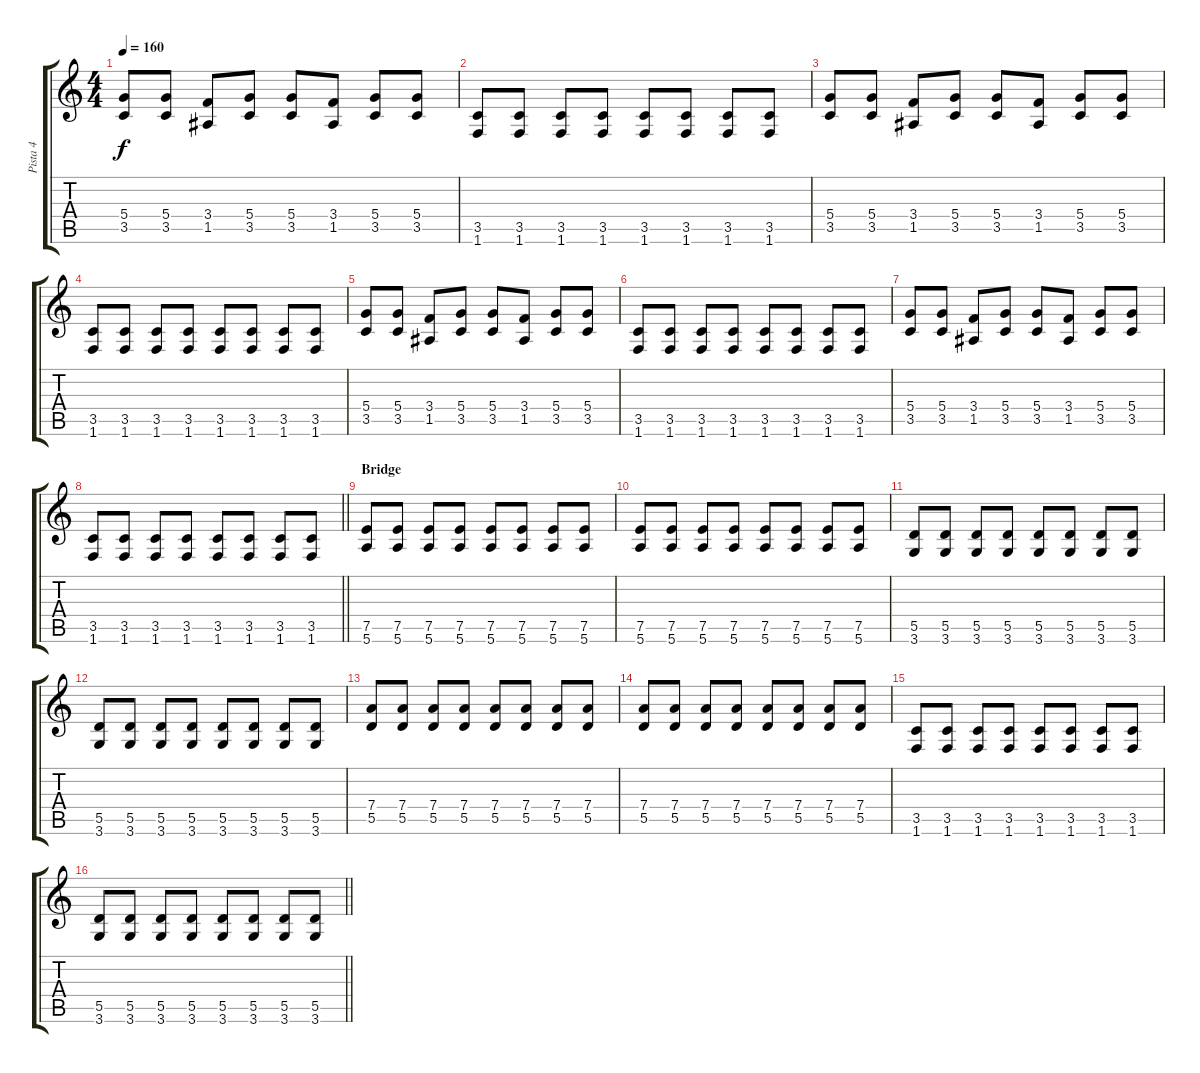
\track ("Pista 4" "Pista 4") {instrument distortionguitar}
\staff {score tabs}
\tuning (E4 B3 G3 D3 A2 E2) {hide}
\ts (4 4)
\tempo 160
\clef g2
\ks c
(5.4 3.5).8{dy f} (5.4 3.5).8 (3.4 1.5).8 (5.4 3.5).8 (5.4 3.5).8 (3.4 1.5).8 (5.4 3.5).8 (5.4 3.5).8 |
(3.5 1.6).8 (3.5 1.6).8 (3.5 1.6).8 (3.5 1.6).8 (3.5 1.6).8 (3.5 1.6).8 (3.5 1.6).8 (3.5 1.6).8 |
(5.4 3.5).8 (5.4 3.5).8 (3.4 1.5).8 (5.4 3.5).8 (5.4 3.5).8 (3.4 1.5).8 (5.4 3.5).8 (5.4 3.5).8 |
(3.5 1.6).8 (3.5 1.6).8 (3.5 1.6).8 (3.5 1.6).8 (3.5 1.6).8 (3.5 1.6).8 (3.5 1.6).8 (3.5 1.6).8 |
(5.4 3.5).8 (5.4 3.5).8 (3.4 1.5).8 (5.4 3.5).8 (5.4 3.5).8 (3.4 1.5).8 (5.4 3.5).8 (5.4 3.5).8 |
(3.5 1.6).8 (3.5 1.6).8 (3.5 1.6).8 (3.5 1.6).8 (3.5 1.6).8 (3.5 1.6).8 (3.5 1.6).8 (3.5 1.6).8 |
(5.4 3.5).8 (5.4 3.5).8 (3.4 1.5).8 (5.4 3.5).8 (5.4 3.5).8 (3.4 1.5).8 (5.4 3.5).8 (5.4 3.5).8 |
\barLineRight lightlight
(3.5 1.6).8 (3.5 1.6).8 (3.5 1.6).8 (3.5 1.6).8 (3.5 1.6).8 (3.5 1.6).8 (3.5 1.6).8 (3.5 1.6).8 |
\section ("" "Bridge")
(7.5 5.6).8 (7.5 5.6).8 (7.5 5.6).8 (7.5 5.6).8 (7.5 5.6).8 (7.5 5.6).8 (7.5 5.6).8 (7.5 5.6).8 |
(7.5 5.6).8 (7.5 5.6).8 (7.5 5.6).8 (7.5 5.6).8 (7.5 5.6).8 (7.5 5.6).8 (7.5 5.6).8 (7.5 5.6).8 |
(5.5 3.6).8 (5.5 3.6).8 (5.5 3.6).8 (5.5 3.6).8 (5.5 3.6).8 (5.5 3.6).8 (5.5 3.6).8 (5.5 3.6).8 |
(5.5 3.6).8 (5.5 3.6).8 (5.5 3.6).8 (5.5 3.6).8 (5.5 3.6).8 (5.5 3.6).8 (5.5 3.6).8 (5.5 3.6).8 |
(7.4 5.5).8 (7.4 5.5).8 (7.4 5.5).8 (7.4 5.5).8 (7.4 5.5).8 (7.4 5.5).8 (7.4 5.5).8 (7.4 5.5).8 |
(7.4 5.5).8 (7.4 5.5).8 (7.4 5.5).8 (7.4 5.5).8 (7.4 5.5).8 (7.4 5.5).8 (7.4 5.5).8 (7.4 5.5).8 |
(3.5 1.6).8 (3.5 1.6).8 (3.5 1.6).8 (3.5 1.6).8 (3.5 1.6).8 (3.5 1.6).8 (3.5 1.6).8 (3.5 1.6).8 |
\barLineRight lightlight
(5.5 3.6).8 (5.5 3.6).8 (5.5 3.6).8 (5.5 3.6).8 (5.5 3.6).8 (5.5 3.6).8 (5.5 3.6).8 (5.5 3.6).8
